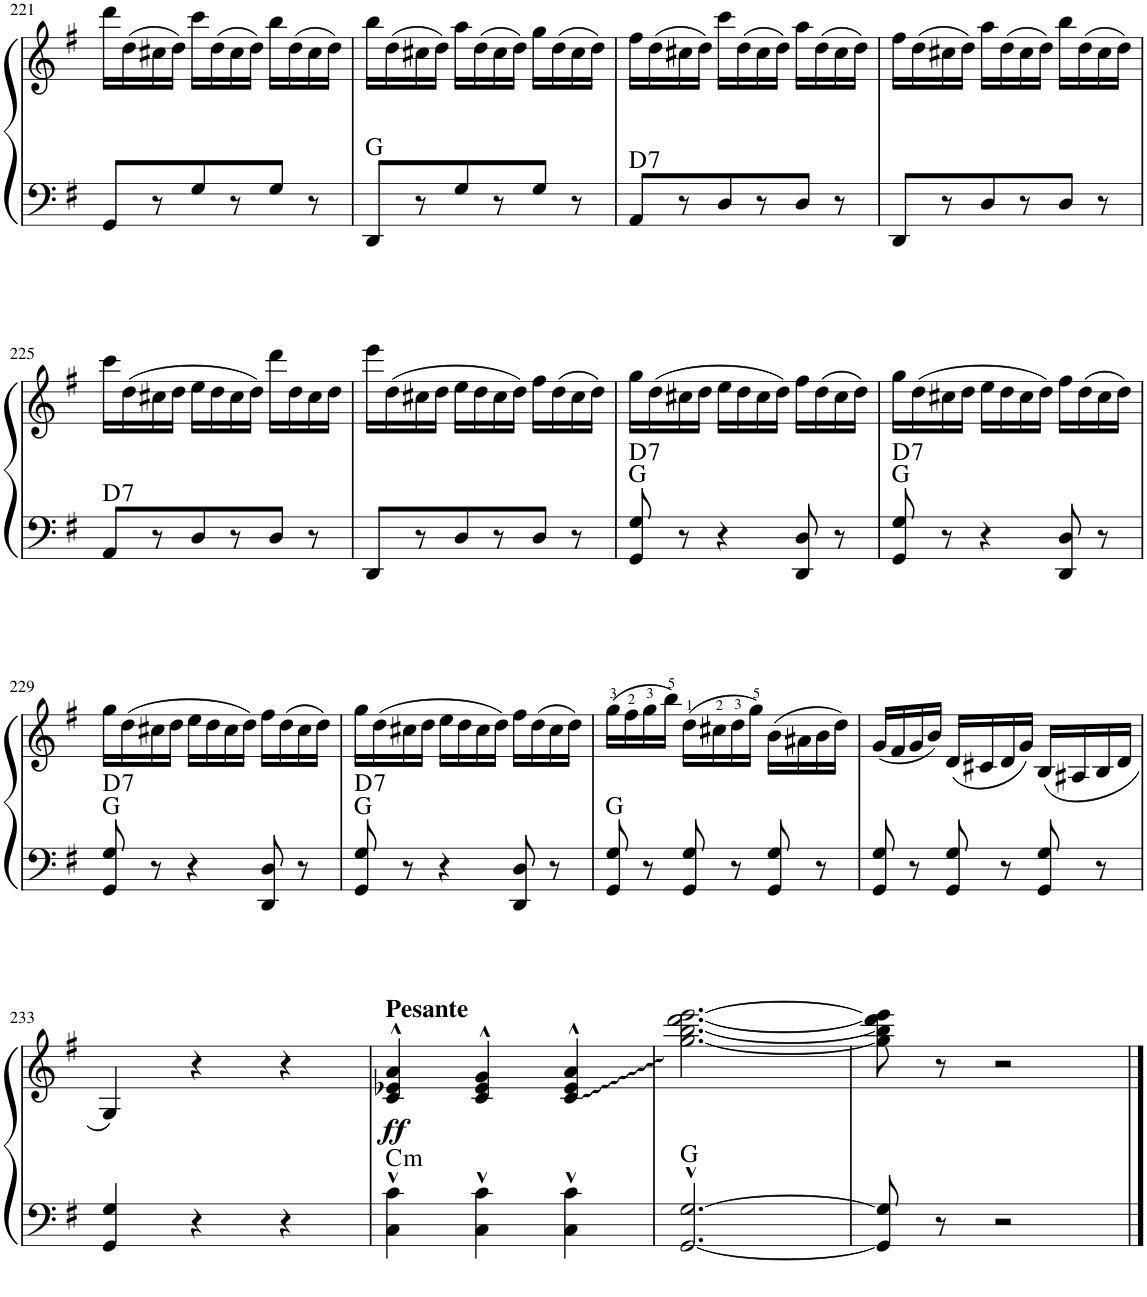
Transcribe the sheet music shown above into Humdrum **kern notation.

**kern	**kern	**dynam	**harte
*part1	*part1	*part1	*part1
*staff2	*staff1	*staff1/2	*
*I"Accordion	*	*	*
*I'Acc	*	*	*
!!LO:PB:g=z
*clefF4	*clefG2	*	*
*k[f#]	*k[f#]	*	*
*M3/4	*M3/4	*	*
=221	=221	=221	=221
8GG/L	16ddd\LL	.	.
.	(16dd\	.	.
8r	16cc#X\	.	.
.	16dd\JJ)	.	.
8G/	16ccc\LL	.	.
.	(16dd\	.	.
8r	16cc#\	.	.
.	16dd\JJ)	.	.
8G/J	16bb\LL	.	.
.	(16dd\	.	.
8r	16cc#\	.	.
.	16dd\JJ)	.	.
=222	=222	=222	=222
8DD/L	16bb\LL	.	G:maj
.	(16dd\	.	.
8r	16cc#X\	.	.
.	16dd\JJ)	.	.
8G/	16aa\LL	.	.
.	(16dd\	.	.
8r	16cc#\	.	.
.	16dd\JJ)	.	.
8G/J	16gg\LL	.	.
.	(16dd\	.	.
8r	16cc#\	.	.
.	16dd\JJ)	.	.
=223	=223	=223	=223
!	!	!	!LO:H:kt=7
8AA/L	16ff#\LL	.	D:7
.	(16dd\	.	.
8r	16cc#X\	.	.
.	16dd\JJ)	.	.
8D/	16ccc\LL	.	.
.	(16dd\	.	.
8r	16cc#\	.	.
.	16dd\JJ)	.	.
8D/J	16aa\LL	.	.
.	(16dd\	.	.
8r	16cc#\	.	.
.	16dd\JJ)	.	.
=224	=224	=224	=224
8DD/L	16ff#\LL	.	.
.	(16dd\	.	.
8r	16cc#X\	.	.
.	16dd\JJ)	.	.
8D/	16aa\LL	.	.
.	(16dd\	.	.
8r	16cc#\	.	.
.	16dd\JJ)	.	.
8D/J	16bb\LL	.	.
.	(16dd\	.	.
8r	16cc#\	.	.
.	16dd\JJ)	.	.
!!LO:LB:g=z
=225	=225	=225	=225
!	!	!	!LO:H:kt=7
8AA/L	16ccc\LL	.	D:7
.	(16dd\	.	.
8r	16cc#X\	.	.
.	16dd\JJ	.	.
8D/	16ee\LL	.	.
.	16dd\	.	.
8r	16cc#\	.	.
.	16dd\JJ)	.	.
8D/J	16ddd\LL	.	.
.	16dd\	.	.
8r	16cc#\	.	.
.	16dd\JJ	.	.
=226	=226	=226	=226
8DD/L	16eee\LL	.	.
.	(16dd\	.	.
8r	16cc#X\	.	.
.	16dd\JJ	.	.
8D/	16ee\LL	.	.
.	16dd\	.	.
8r	16cc#\	.	.
.	16dd\JJ)	.	.
8D/J	16ff#\LL	.	.
.	(16dd\	.	.
8r	16cc#\	.	.
.	16dd\JJ)	.	.
=227	=227	=227	=227
!	!	!	!LO:H:n=2:kt=7
8GG/ 8G/	16gg\LL	.	G:maj D:7
.	(16dd\	.	.
8r	16cc#X\	.	.
.	16dd\JJ	.	.
4r	16ee\LL	.	.
.	16dd\	.	.
.	16cc#\	.	.
.	16dd\JJ)	.	.
8DD/ 8D/	16ff#\LL	.	.
.	(16dd\	.	.
8r	16cc#\	.	.
.	16dd\JJ)	.	.
=228	=228	=228	=228
!	!	!	!LO:H:n=2:kt=7
8GG/ 8G/	16gg\LL	.	G:maj D:7
.	(16dd\	.	.
8r	16cc#X\	.	.
.	16dd\JJ	.	.
4r	16ee\LL	.	.
.	16dd\	.	.
.	16cc#\	.	.
.	16dd\JJ)	.	.
8DD/ 8D/	16ff#\LL	.	.
.	(16dd\	.	.
8r	16cc#\	.	.
.	16dd\JJ)	.	.
!!LO:LB:g=z
=229	=229	=229	=229
!	!	!	!LO:H:n=2:kt=7
8GG/ 8G/	16gg\LL	.	G:maj D:7
.	(16dd\	.	.
8r	16cc#X\	.	.
.	16dd\JJ	.	.
4r	16ee\LL	.	.
.	16dd\	.	.
.	16cc#\	.	.
.	16dd\JJ)	.	.
8DD/ 8D/	16ff#\LL	.	.
.	(16dd\	.	.
8r	16cc#\	.	.
.	16dd\JJ)	.	.
=230	=230	=230	=230
!	!	!	!LO:H:n=2:kt=7
8GG/ 8G/	16gg\LL	.	G:maj D:7
.	(16dd\	.	.
8r	16cc#X\	.	.
.	16dd\JJ	.	.
4r	16ee\LL	.	.
.	16dd\	.	.
.	16cc#\	.	.
.	16dd\JJ)	.	.
8DD/ 8D/	16ff#\LL	.	.
.	(16dd\	.	.
8r	16cc#\	.	.
.	16dd\JJ)	.	.
=231	=231	=231	=231
8GG/ 8G/	(16gg\LL	.	G:maj
.	16ff#\	.	.
8r	16gg\	.	.
.	16bb\JJ)	.	.
8GG/ 8G/	(16dd\LL	.	.
.	16cc#X\	.	.
8r	16dd\	.	.
.	16gg\JJ)	.	.
8GG/ 8G/	(16b\LL	.	.
.	16a#X\	.	.
8r	16b\	.	.
.	16dd\JJ)	.	.
=232	=232	=232	=232
8GG/ 8G/	(16g/LL	.	.
.	16f#/	.	.
8r	16g/	.	.
.	16b/JJ)	.	.
8GG/ 8G/	(16d/LL	.	.
.	16c#X/	.	.
8r	16d/	.	.
.	16g/JJ)	.	.
8GG/ 8G/	(16B/LL	.	.
.	16A#X/	.	.
8r	16B/	.	.
.	16d/JJ	.	.
!!LO:LB:g=z
=233	=233	=233	=233
4GG/ 4G/	4G/)	.	.
4r	4r	.	.
4r	4r	.	.
=234	=234	=234	=234
!	!LO:TX:a:B:t=Pesante	!	!
!	!	!LO:DY:b	!LO:H:kt=m
4C\^^ 4c\^^	4c/^^ 4e-X/^^ 4a/^^	ff	C:min
4C\^^ 4c\^^	4c/^^ 4e-/^^ 4g/^^	.	.
4C\^^ 4c\^^	4c/^^ 4e-/^^ 4a/^^	.	.
=235	=235	=235	=235
[2.GG/^^ [2.G/^^	[2.gg\ [2.bb\ [2.ddd\ [2.eee\	.	G:maj
=236	=236	=236	=236
8GG/] 8G/]	8gg\] 8bb\] 8ddd\] 8eee\]	.	.
8r	8r	.	.
2r	2r	.	.
==	==	==	==
*-	*-	*-	*-
